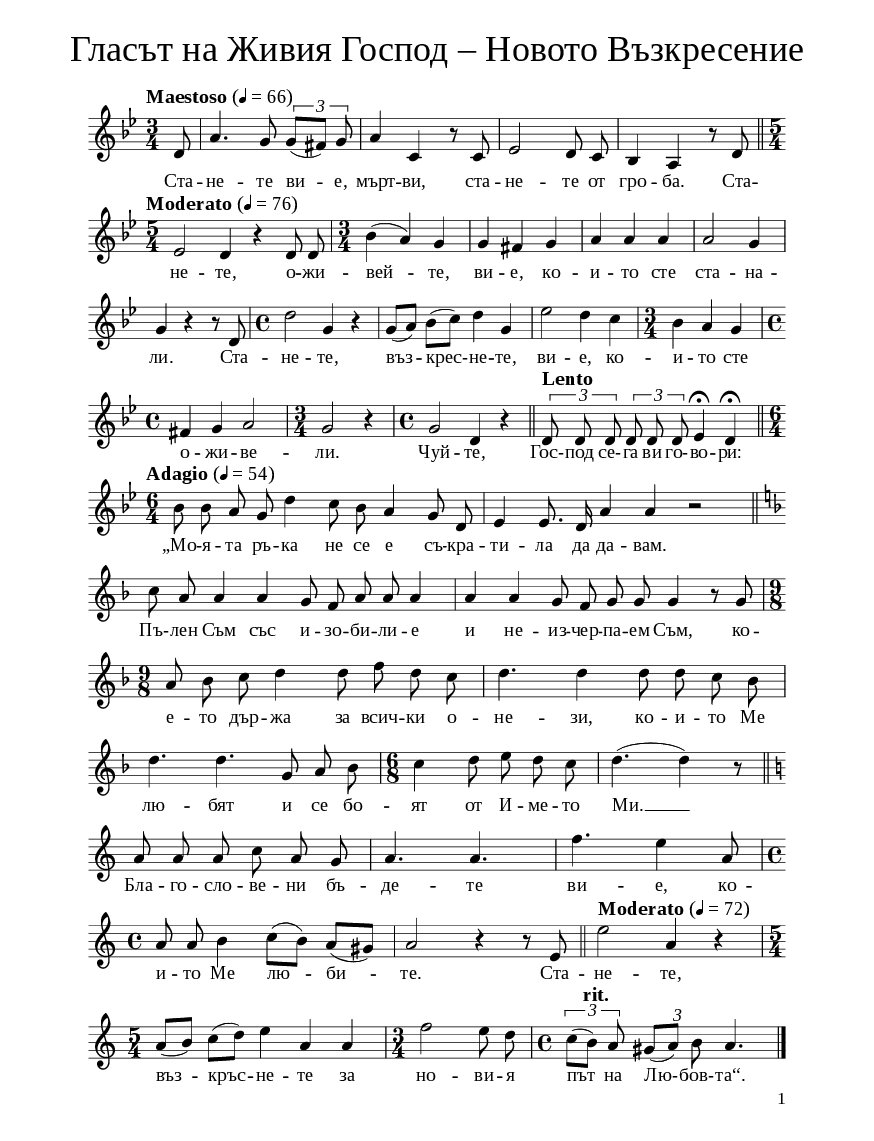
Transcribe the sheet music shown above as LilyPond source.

\version "2.24.3"

% include paper part and global functions
\include "include/globals.ily"

\bookpart {
  \label #'ref190
  \tocItem \markup "Гласът на Живия Господ"
  \paper {
    print-all-headers = ##t
    print-page-number = ##t
    print-first-page-number = ##t

    % put page numbers on the bottom
    oddHeaderMarkup = \markup ""
    evenHeaderMarkup = \markup ""
    oddFooterMarkup = \markup
    \fill-line {
      ""
      \if \should-print-page-number \fromproperty #'page:page-number-string
    }
    evenFooterMarkup = \markup
    \fill-line {
      \if \should-print-page-number \fromproperty #'page:page-number-string
      ""
    }

    left-margin = 1.5\cm
    right-margin = 1.5\cm
    top-margin = 1.6\cm
    bottom-margin = 1.2\cm
    ragged-bottom = ##t % do not spread the staves to fill the whole vertical space

    % change distance between staves
    system-system-spacing =
    #'((basic-distance . 12)
       (minimum-distance . 6)
       (padding . 1)
       (stretchability . 12))
  }
  \score {

    \include "include/score-layout.ily"
    \new Voice \absolute {
      \clef treble
      \key g \minor
      \time 3/4
      \tempoFunc "Maestoso" 4 "66"

      \partial 8
      d'8 | % 2
      a'4. g'8 \tuplet 3/2 {
        g'8 ( [ fis'8 ])  g'8
      }
      | % 3
      a'4 c'4 r8 c'8 | % 4
      es'2 \autoBeamOff d'8 c'8  | % 5
      bes4 a4 r8 d'8 \bar "||" \break | % 6
      \time 5/4  | % 6
      \tempoFunc "Moderato" 4 "76"
      es'2 d'4 r4 d'8 d'8 | % 7
      \time 3/4  | % 7
      bes'4 ( a'4 ) g'4 | % 8
      g'4 fis'4 g'4 | % 9
      a'4 a'4 a'4 |
      a'2 g'4 \break  | % 11
      g'4 r4 r8 d'8 | % 12
      \time 4/4  | % 12
      d''2 g'4 r4| % 13
      g'8 ( [ a'8 ) ]  bes'8 ( [  c''8 )
      ]  d''4 g'4 |  % 14
      es''2  d''4  c''4 | % 15
      \time 3/4  | % 15
      bes'4 a'4 g'4 \break | % 16
      \time 4/4  | % 16
      fis'4 g'4 a'2 | % 17
      \time 3/4  | % 17
      g'2 r4 | % 18
      \time 4/4  | % 18
      g'2 d'4 r4 \bar "||"
      \autoBeamOff
      \tempo "Lento"
      \times 2/3  {
        d'8  d'8 d'8
      }
      \times 2/3  {
        d'8 d'8 d'8
      }
      es'4 ^\fermata d'4 ^\fermata \bar "||"
      \break |
      \tempoFunc "Adagio" 4 "54"
      \time 6/4
      bes'8  bes'8 a'8 g'8
      d''4  c''8  bes'8  % 21
      a'4 g'8 d'8 | es'4 es'8. d'16 a'4 a'4 r2 \break \bar "||" | % 23

      \key f \major
      c''8 a'8 a'4 a'4  g'8 f'8 a'8 a'8 a'4 | % 25
      a'4 a'4 g'8 f'8 g'8 g'8 g'4 r8 g'8 | \break  % 27
      \time 9/8
      \autoBeamOff
      a'8  bes'8  c''8  d''4
      d''8 f''8  d''8  c''8 | d''4.
      d''4  d''8
      d''8  c''8  bes'8 | \break
      d''4.
      d''4. g'8 a'8  bes'8 |
      \time 6/8
      c''4  d''8 e''8  d''8  c''8 |  d''4. (d''4) r8 | \bar "||" \break
      \key a \minor
      \autoBeamOff a'8 a'8 a'8 c''8 a'8 g'8 | a'4. a'4. |
      f''4.  e''4 a'8  | \break
      \time 4/4  | % 35
      a'8 a'8  b'4  c''8 ( [
      b'8 ) ]
      a'8 ( [ gis'8 ) ] | % 36
      a'2 r4 r8 e'8 \bar "||"
      | % 37
      | % 37
      \tempoFunc "Moderato" 4 "72"
      e''2 a'4 r4 |  \break  % 38

      \autoBeamOn

      \time 5/4 a'8 (  [ b'8] )   c''8 (  [ d''8] )  e''4 a'4  a'4 |
      \time 3/4
      f''2  \autoBeamOff e''8  d''8 |
      \time 4/4
      \tweak direction #up \times 2/3 {
        \once \override Slur.positions = #'(1 . 1)
        \tempo "         rit." c''8   ( [  b'8 ) ]  a'8
      }
      \once \omit TupletBracket \times 2/3 {
        gis'8 ( [  a'8
        ) ] b'8
      }
      a'4.
      \bar "|."

    }

    \addlyrics {
      Ста -- не -- те ви -- е, мърт --
      ви, ста -- не -- те от гро -- ба.
      Ста -- не -- те, о -- жи -- вей --
      те, ви -- е, ко -- и -- то сте ста --
      на -- ли. Ста -- не -- те, въз --
      "крес-" -- не -- те, ви -- е, ко -- и
      -- то сте о -- жи -- ве -- ли. Чуй --
      те, "Гос-" -- под "се-" -- га ви "го-" --
      во -- ри: „Мо -- я -- та ръ -- ка
      не се е съ -- кра -- ти -- ла да
      да -- вам. "Пъ-" -- лен Съм със и --
      зо -- би -- ли -- е и не -- из -- чер
      -- па -- ем Съм, ко -- е -- то дър --
      жа за всич -- ки о -- не -- зи, ко
      -- и -- то Ме лю -- бят и се бо --
      ят от И -- ме -- то Ми. __ Бла -- го --
      сло -- ве -- ни бъ -- де -- те ви --
      е, ко -- и -- то Ме лю -- би
      -- те. Ста -- не -- те, въз --
      кръс -- не -- те за но -- ви -- я
      път на "Лю-" -- "бов-" -- та“.}

      \header {
        title = \titleFunc #'ref_desc_15 "Гласът на Живия Господ – Новото Възкресение" " Glasăt na Živija Gospod – Novoto Văzkresenie"
      }

      \midi{}

    } % score

  } % bookpart

  % Più mosso
  %
